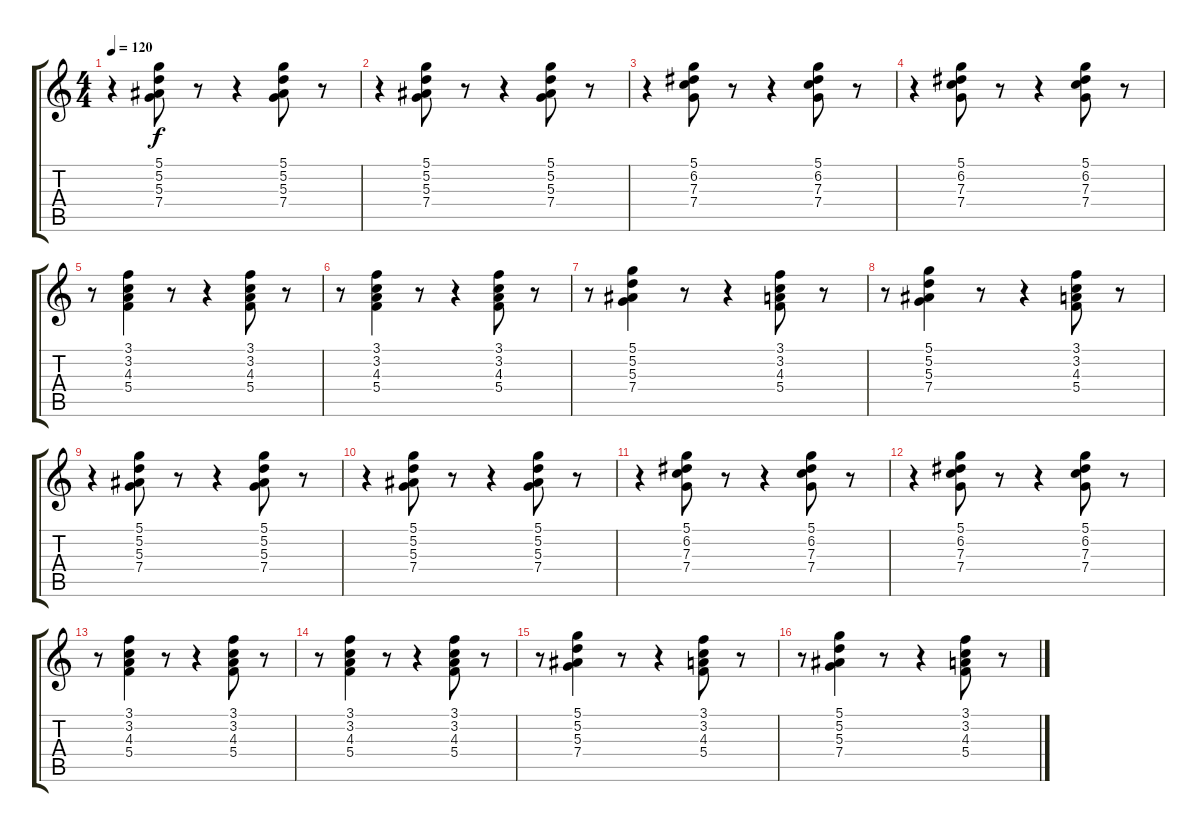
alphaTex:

\track "" {instrument acousticguitarsteel}
\staff {score tabs}
\tuning (D4 A3 F3 C3 G2 D2) {hide}
\ts (4 4)
\tempo 120
\clef g2
\ks c
r.4{dy f} (5.1 5.2 5.3 7.4).8 r.8 r.4 (5.1 5.2 5.3 7.4).8 r.8 |
r.4 (5.1 5.2 5.3 7.4).8 r.8 r.4 (5.1 5.2 5.3 7.4).8 r.8 |
r.4 (5.1 6.2 7.3 7.4).8 r.8 r.4 (5.1 6.2 7.3 7.4).8 r.8 |
r.4 (5.1 6.2 7.3 7.4).8 r.8 r.4 (5.1 6.2 7.3 7.4).8 r.8 |
r.8 (3.1 3.2 4.3 5.4).4 r.8 r.4 (3.1 3.2 4.3 5.4).8 r.8 |
r.8 (3.1 3.2 4.3 5.4).4 r.8 r.4 (3.1 3.2 4.3 5.4).8 r.8 |
r.8 (5.1 5.2 5.3 7.4).4 r.8 r.4 (3.1 3.2 4.3 5.4).8 r.8 |
r.8 (5.1 5.2 5.3 7.4).4 r.8 r.4 (3.1 3.2 4.3 5.4).8 r.8 |
r.4 (5.1 5.2 5.3 7.4).8 r.8 r.4 (5.1 5.2 5.3 7.4).8 r.8 |
r.4 (5.1 5.2 5.3 7.4).8 r.8 r.4 (5.1 5.2 5.3 7.4).8 r.8 |
r.4 (5.1 6.2 7.3 7.4).8 r.8 r.4 (5.1 6.2 7.3 7.4).8 r.8 |
r.4 (5.1 6.2 7.3 7.4).8 r.8 r.4 (5.1 6.2 7.3 7.4).8 r.8 |
r.8 (3.1 3.2 4.3 5.4).4 r.8 r.4 (3.1 3.2 4.3 5.4).8 r.8 |
r.8 (3.1 3.2 4.3 5.4).4 r.8 r.4 (3.1 3.2 4.3 5.4).8 r.8 |
r.8 (5.1 5.2 5.3 7.4).4 r.8 r.4 (3.1 3.2 4.3 5.4).8 r.8 |
r.8 (5.1 5.2 5.3 7.4).4 r.8 r.4 (3.1 3.2 4.3 5.4).8 r.8
